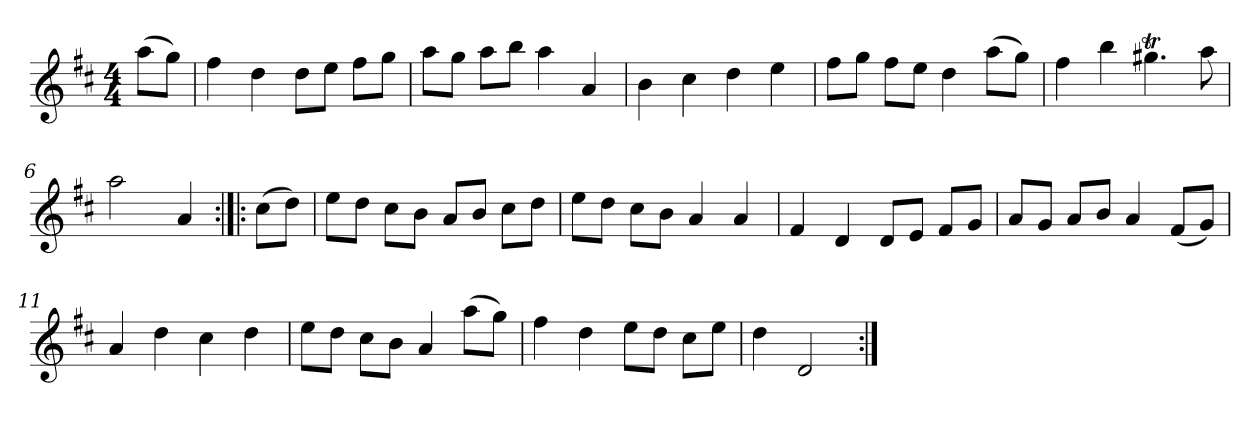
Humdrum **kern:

**kern
*part1
*staff1
*clefG2
*k[f#c#]
*D:
*M4/4
*MM120
=
(8aa\L
8gg\J)
=1
4ff#
4dd
8dd\L
8ee\J
8ff#\L
8gg\J
=2
8aa\L
8gg\J
8aa\L
8bb\J
4aa
4a
=3
4b
4cc#
4dd
4ee
=4
8ff#\L
8gg\J
8ff#\L
8ee\J
4dd
(8aa\L
8gg\J)
=5
4ff#
4bb
4.gg#Xt
8aa
=6
2aa
4a
=:|!|:
(8cc#\L
8dd\J)
=7
8ee\L
8dd\J
8cc#\L
8b\J
8a/L
8b/J
8cc#\L
8dd\J
=8
8ee\L
8dd\J
8cc#\L
8b\J
4a
4a
=9
4f#
4d
8d/L
8e/J
8f#/L
8g/J
=10
8a/L
8g/J
8a/L
8b/J
4a
(8f#/L
8g/J)
=11
4a
4dd
4cc#
4dd
=12
8ee\L
8dd\J
8cc#\L
8b\J
4a
(8aa\L
8gg\J)
=13
4ff#
4dd
8ee\L
8dd\J
8cc#\L
8ee\J
=14
4dd
2d
=:|!
*-
